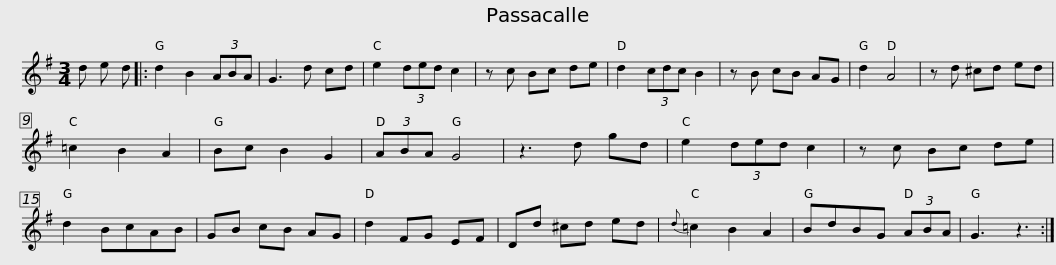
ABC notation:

X:1
L:1/8
M:3/4
I:linebreak $
K:G
V:1 treble
V:1
 d e d |: d2 B2 (3ABA | G3 d cd | e2 (3ded c2 | z c Bc de | %5
 d2 (3cdc B2 | z B cB AG | d2 A4 |$ z d ^cd ed | =c2 B2 A2 | %10
 Bc B2 G2 | (3ABA G4 | z3 d gd | e2 (3ded c2 | z c Bc de | %15
 d2 BcAB | GB cB AG |$ d2 FG EF | Dd ^cd ed |{d} =c2 B2 A2 | %20
 BdBG (3ABA | G3 z3 :| %22
